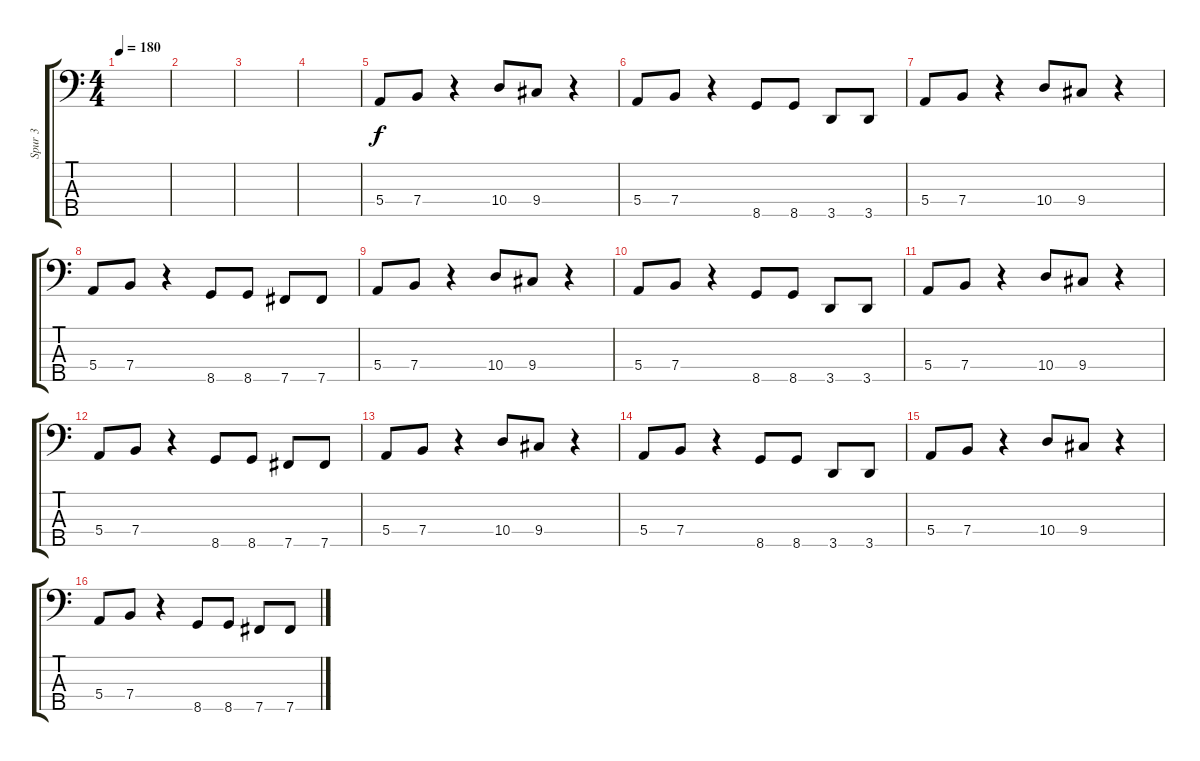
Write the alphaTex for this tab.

\track ("Spur 3" "Spur 3") {instrument electricbasspick}
\staff {score tabs}
\tuning (G2 D2 A1 E1 B0) {hide}
\ts (4 4)
\tempo 180
\clef f4
\ks c
|
|
|
|
5.4.8 7.4.8 r.4 10.4.8 9.4.8 r.4 |
5.4.8 7.4.8 r.4 8.5.8 8.5.8 3.5.8 3.5.8 |
5.4.8 7.4.8 r.4 10.4.8 9.4.8 r.4 |
5.4.8 7.4.8 r.4 8.5.8 8.5.8 7.5.8 7.5.8 |
5.4.8 7.4.8 r.4 10.4.8 9.4.8 r.4 |
5.4.8 7.4.8 r.4 8.5.8 8.5.8 3.5.8 3.5.8 |
5.4.8 7.4.8 r.4 10.4.8 9.4.8 r.4 |
5.4.8 7.4.8 r.4 8.5.8 8.5.8 7.5.8 7.5.8 |
5.4.8 7.4.8 r.4 10.4.8 9.4.8 r.4 |
5.4.8 7.4.8 r.4 8.5.8 8.5.8 3.5.8 3.5.8 |
5.4.8 7.4.8 r.4 10.4.8 9.4.8 r.4 |
5.4.8 7.4.8 r.4 8.5.8 8.5.8 7.5.8 7.5.8
